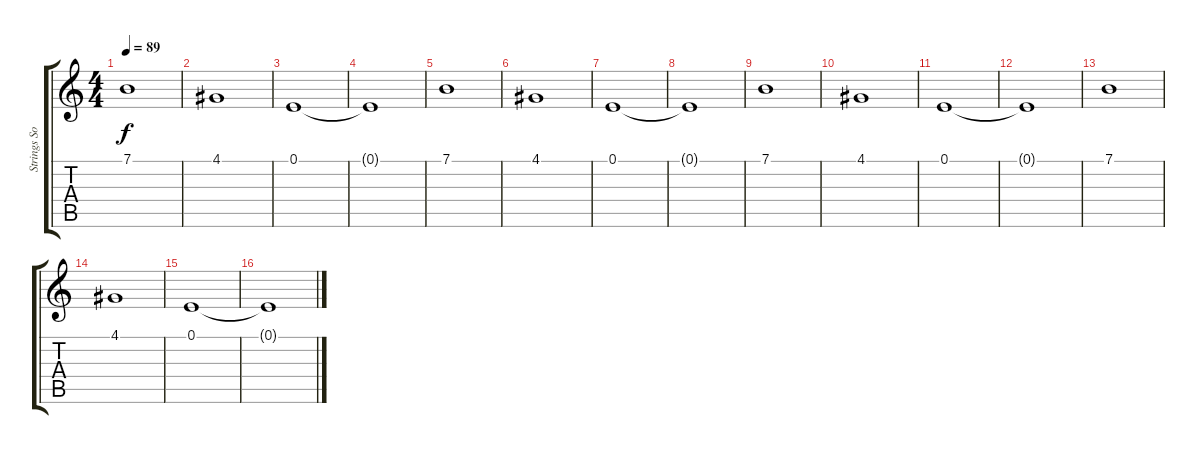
\track ("Strings Solo" "Strings So") {instrument fx4atmosphere}
\staff {score tabs}
\tuning (E4 B3 G3 D3 A2 E2) {hide}
\ts (4 4)
\tempo 89
\clef g2
\ks c
7.1.1{dy f volume 14 instrument tremolostrings} |
4.1.1 |
0.1.1 |
0.1{t}.1 |
7.1.1{volume 14 instrument tremolostrings} |
4.1.1 |
0.1.1 |
0.1{t}.1 |
7.1.1{volume 14 instrument tremolostrings} |
4.1.1 |
0.1.1 |
0.1{t}.1 |
7.1.1{volume 14 instrument tremolostrings} |
4.1.1 |
0.1.1 |
0.1{t}.1
